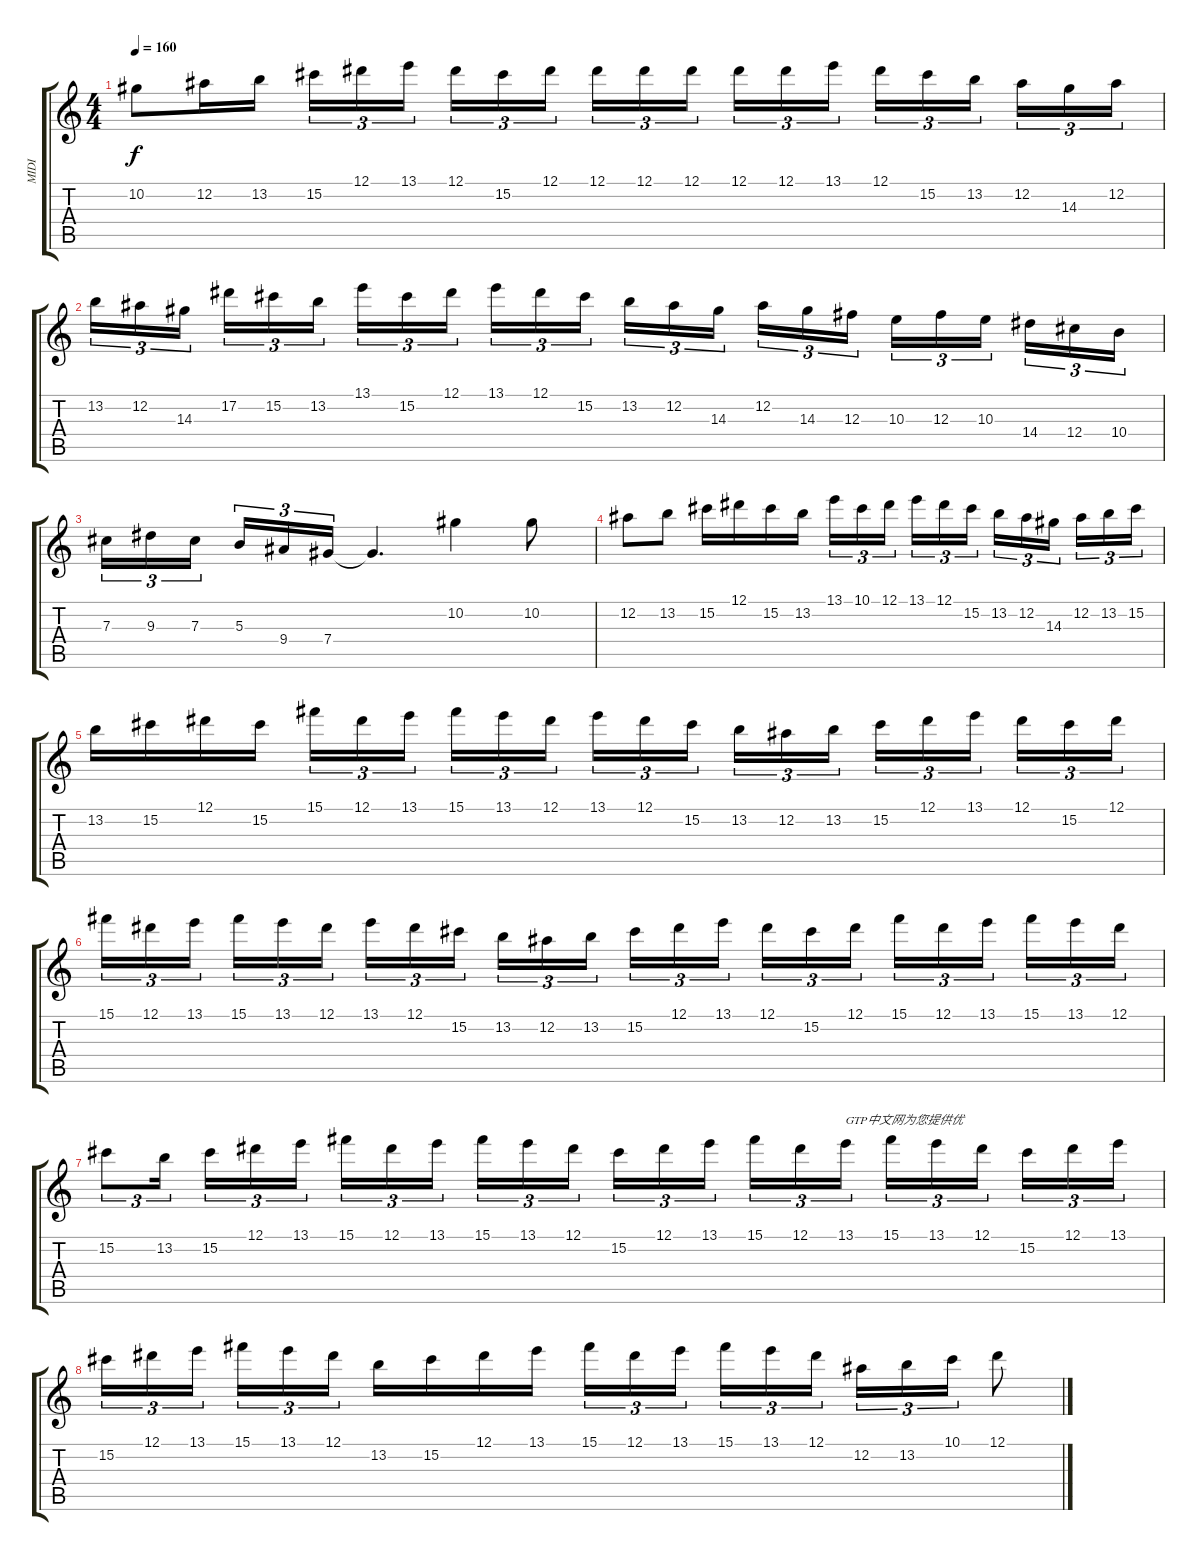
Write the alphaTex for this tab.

\track ("MIDI" "MIDI") {instrument distortionguitar}
\staff {score tabs}
\tuning (Eb4 Bb3 Gb3 Db3 Ab2 Eb2) {hide}
\ts (4 4)
\tempo 160
\clef g2
\ks c
10.2{t}.8{dy f} 12.2.16 13.2.16 15.2.16{tu (3 2)} 12.1.16{tu (3 2)} 13.1.16{tu (3 2) beam splitsecondary} 12.1.16{tu (3 2)} 15.2.16{tu (3 2)} 12.1.16{tu (3 2)} 12.1.16{tu (3 2)} 12.1.16{tu (3 2)} 12.1.16{tu (3 2) beam splitsecondary} 12.1.16{tu (3 2)} 12.1.16{tu (3 2)} 13.1.16{tu (3 2)} 12.1.16{tu (3 2)} 15.2.16{tu (3 2)} 13.2.16{tu (3 2) beam splitsecondary} 12.2.16{tu (3 2)} 14.3.16{tu (3 2)} 12.2.16{tu (3 2)} |
13.2.16{tu (3 2)} 12.2.16{tu (3 2)} 14.3.16{tu (3 2) beam splitsecondary} 17.2.16{tu (3 2)} 15.2.16{tu (3 2)} 13.2.16{tu (3 2)} 13.1.16{tu (3 2)} 15.2.16{tu (3 2)} 12.1.16{tu (3 2) beam splitsecondary} 13.1.16{tu (3 2)} 12.1.16{tu (3 2)} 15.2.16{tu (3 2)} 13.2.16{tu (3 2)} 12.2.16{tu (3 2)} 14.3.16{tu (3 2) beam splitsecondary} 12.2.16{tu (3 2)} 14.3.16{tu (3 2)} 12.3.16{tu (3 2)} 10.3.16{tu (3 2)} 12.3.16{tu (3 2)} 10.3.16{tu (3 2) beam splitsecondary} 14.4.16{tu (3 2)} 12.4.16{tu (3 2)} 10.4.16{tu (3 2)} |
7.3.16{tu (3 2)} 9.3.16{tu (3 2)} 7.3.16{tu (3 2) beam splitsecondary} 5.3.16{tu (3 2)} 9.4.16{tu (3 2)} 7.4.16{tu (3 2)} 7.4{t}.4{d} 10.2.4 10.2.8 |
12.2.8 13.2.8 15.2.16 12.1.16 15.2.16 13.2.16 13.1.16{tu (3 2)} 10.1.16{tu (3 2)} 12.1.16{tu (3 2) beam splitsecondary} 13.1.16{tu (3 2)} 12.1.16{tu (3 2)} 15.2.16{tu (3 2)} 13.2.16{tu (3 2)} 12.2.16{tu (3 2)} 14.3.16{tu (3 2) beam splitsecondary} 12.2.16{tu (3 2)} 13.2.16{tu (3 2)} 15.2.16{tu (3 2)} |
13.2.16 15.2.16 12.1.16 15.2.16 15.1.16{tu (3 2)} 12.1.16{tu (3 2)} 13.1.16{tu (3 2) beam splitsecondary} 15.1.16{tu (3 2)} 13.1.16{tu (3 2)} 12.1.16{tu (3 2)} 13.1.16{tu (3 2)} 12.1.16{tu (3 2)} 15.2.16{tu (3 2) beam splitsecondary} 13.2.16{tu (3 2)} 12.2.16{tu (3 2)} 13.2.16{tu (3 2)} 15.2.16{tu (3 2)} 12.1.16{tu (3 2)} 13.1.16{tu (3 2) beam splitsecondary} 12.1.16{tu (3 2)} 15.2.16{tu (3 2)} 12.1.16{tu (3 2)} |
15.1.16{tu (3 2)} 12.1.16{tu (3 2)} 13.1.16{tu (3 2) beam splitsecondary} 15.1.16{tu (3 2)} 13.1.16{tu (3 2)} 12.1.16{tu (3 2)} 13.1.16{tu (3 2)} 12.1.16{tu (3 2)} 15.2.16{tu (3 2) beam splitsecondary} 13.2.16{tu (3 2)} 12.2.16{tu (3 2)} 13.2.16{tu (3 2)} 15.2.16{tu (3 2)} 12.1.16{tu (3 2)} 13.1.16{tu (3 2) beam splitsecondary} 12.1.16{tu (3 2)} 15.2.16{tu (3 2)} 12.1.16{tu (3 2)} 15.1.16{tu (3 2)} 12.1.16{tu (3 2)} 13.1.16{tu (3 2) beam splitsecondary} 15.1.16{tu (3 2)} 13.1.16{tu (3 2)} 12.1.16{tu (3 2)} |
15.2.8{tu (3 2)} 13.2.16{tu (3 2) beam splitsecondary} 15.2.16{tu (3 2)} 12.1.16{tu (3 2)} 13.1.16{tu (3 2)} 15.1.16{tu (3 2)} 12.1.16{tu (3 2)} 13.1.16{tu (3 2) beam splitsecondary} 15.1.16{tu (3 2)} 13.1.16{tu (3 2)} 12.1.16{tu (3 2)} 15.2.16{tu (3 2)} 12.1.16{tu (3 2)} 13.1.16{tu (3 2) beam splitsecondary} 15.1.16{tu (3 2)} 12.1.16{tu (3 2)} 13.1.16{tu (3 2) txt "GTP中文网为您提供优"} 15.1.16{tu (3 2)} 13.1.16{tu (3 2)} 12.1.16{tu (3 2) beam splitsecondary} 15.2.16{tu (3 2)} 12.1.16{tu (3 2)} 13.1.16{tu (3 2)} |
15.2.16{tu (3 2)} 12.1.16{tu (3 2)} 13.1.16{tu (3 2) beam splitsecondary} 15.1.16{tu (3 2)} 13.1.16{tu (3 2)} 12.1.16{tu (3 2)} 13.2.16 15.2.16 12.1.16 13.1.16 15.1.16{tu (3 2)} 12.1.16{tu (3 2)} 13.1.16{tu (3 2) beam splitsecondary} 15.1.16{tu (3 2)} 13.1.16{tu (3 2)} 12.1.16{tu (3 2)} 12.2.16{tu (3 2)} 13.2.16{tu (3 2)} 10.1.16{tu (3 2)} 12.1.8
